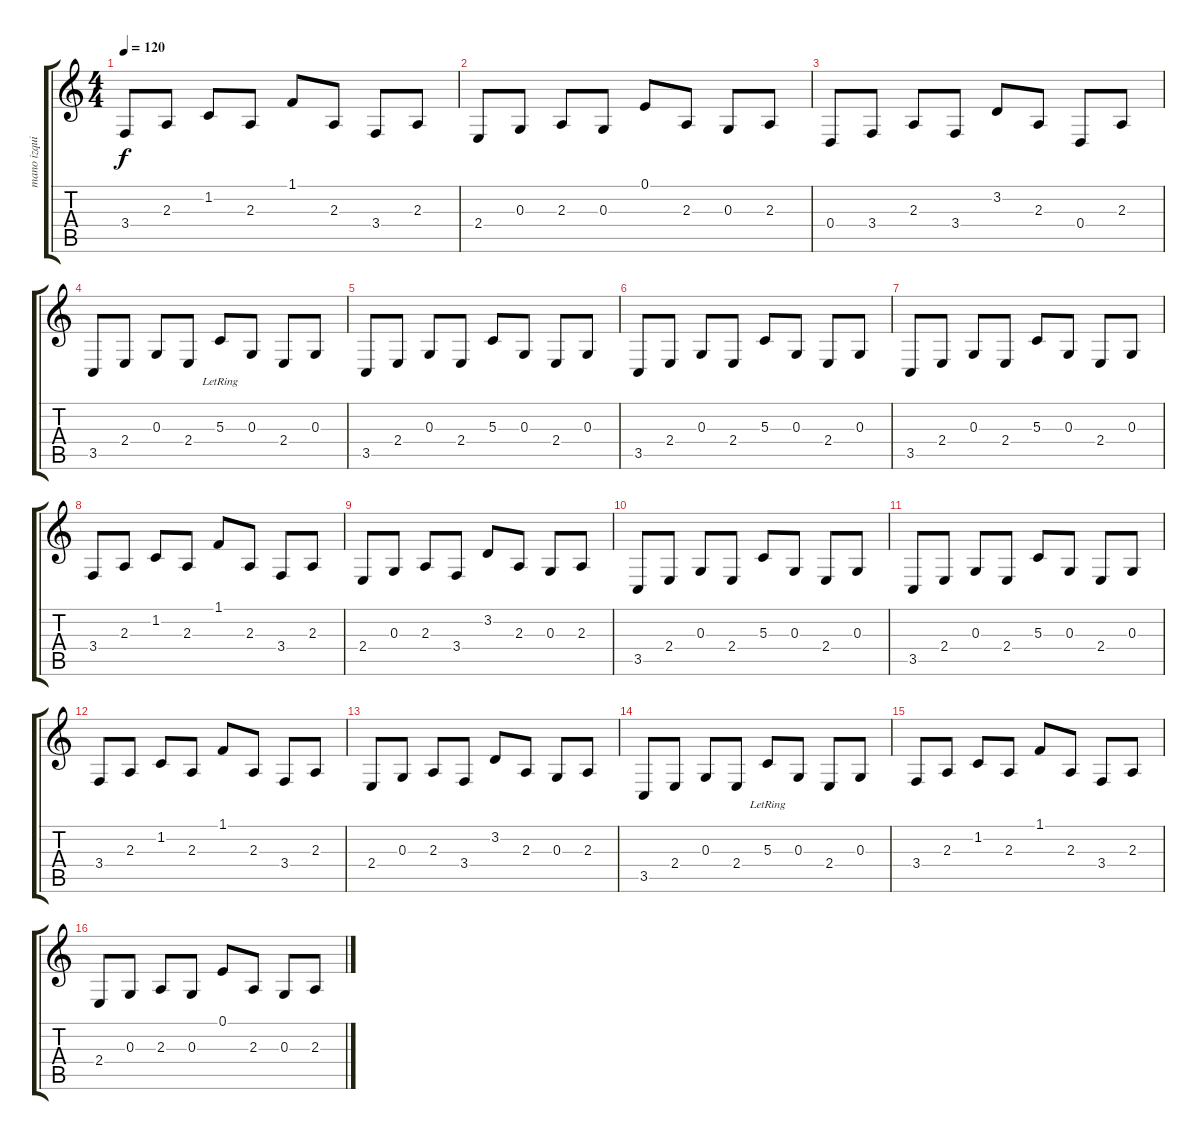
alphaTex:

\track ("mano izquierda" "mano izqui") {instrument brightacousticpiano}
\staff {score tabs}
\tuning (E4 B3 G3 D3 A2 E2) {hide}
\ts (4 4)
\tempo 120
\clef g2
\ks c
3.4.8{dy f} 2.3.8 1.2.8 2.3.8 1.1.8 2.3.8 3.4.8 2.3.8 |
2.4.8 0.3.8 2.3.8 0.3.8 0.1.8 2.3.8 0.3.8 2.3.8 |
0.4.8 3.4.8 2.3.8 3.4.8 3.2.8 2.3.8 0.4.8 2.3.8 |
3.5.8 2.4.8 0.3.8 2.4.8 5.3{lr}.8 0.3.8 2.4.8 0.3.8 |
3.5.8 2.4.8 0.3.8 2.4.8 5.3.8 0.3.8 2.4.8 0.3.8 |
3.5.8 2.4.8 0.3.8 2.4.8 5.3.8 0.3.8 2.4.8 0.3.8 |
3.5.8 2.4.8 0.3.8 2.4.8 5.3.8 0.3.8 2.4.8 0.3.8 |
3.4.8 2.3.8 1.2.8 2.3.8 1.1.8 2.3.8 3.4.8 2.3.8 |
2.4.8 0.3.8 2.3.8 3.4.8 3.2.8 2.3.8 0.3.8 2.3.8 |
3.5.8 2.4.8 0.3.8 2.4.8 5.3.8 0.3.8 2.4.8 0.3.8 |
3.5.8 2.4.8 0.3.8 2.4.8 5.3.8 0.3.8 2.4.8 0.3.8 |
3.4.8 2.3.8 1.2.8 2.3.8 1.1.8 2.3.8 3.4.8 2.3.8 |
2.4.8 0.3.8 2.3.8 3.4.8 3.2.8 2.3.8 0.3.8 2.3.8 |
3.5.8 2.4.8 0.3.8 2.4.8 5.3{lr}.8 0.3.8 2.4.8 0.3.8 |
3.4.8 2.3.8 1.2.8 2.3.8 1.1.8 2.3.8 3.4.8 2.3.8 |
2.4.8 0.3.8 2.3.8 0.3.8 0.1.8 2.3.8 0.3.8 2.3.8
